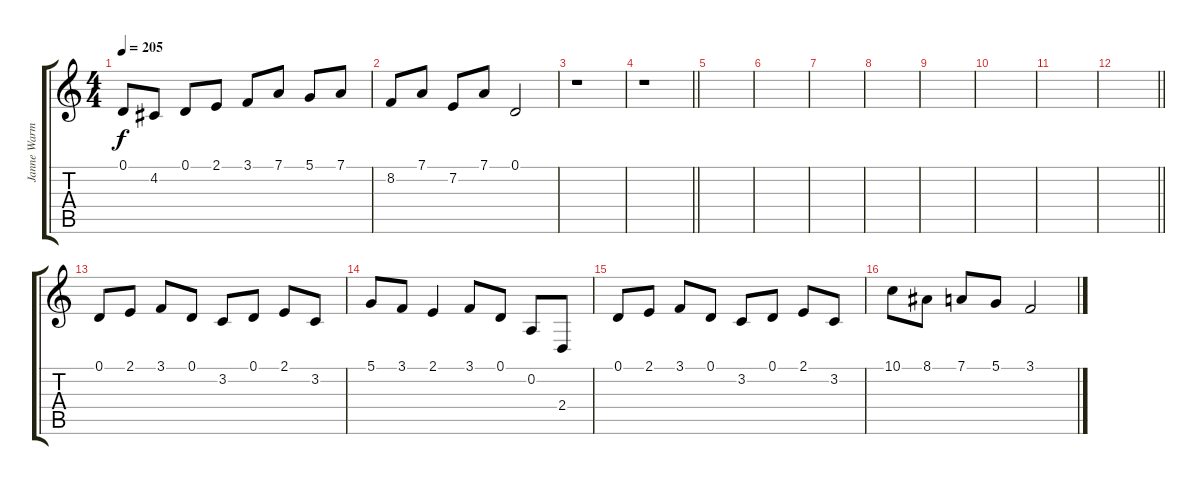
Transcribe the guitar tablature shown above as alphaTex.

\track ("Janne Warman Lead" "Janne Warm") {instrument lead2sawtooth}
\staff {score tabs}
\tuning (D4 A3 F3 C3 G2 D2) {hide}
\ts (4 4)
\tempo 205
\clef g2
\ks c
0.1.8{dy f} 4.2.8 0.1.8 2.1.8 3.1.8 7.1.8 5.1.8 7.1.8 |
8.2.8 7.1.8 7.2.8 7.1.8 0.1.2 |
r.1 |
\barLineRight lightlight
r.1 |
|
|
|
|
|
|
|
\barLineRight lightlight
|
0.1.8{instrument lead2sawtooth} 2.1.8 3.1.8 0.1.8 3.2.8 0.1.8 2.1.8 3.2.8 |
5.1.8 3.1.8 2.1.4 3.1.8 0.1.8 0.2.8 2.4.8 |
0.1.8 2.1.8 3.1.8 0.1.8 3.2.8 0.1.8 2.1.8 3.2.8 |
10.1.8 8.1.8 7.1.8 5.1.8 3.1.2
